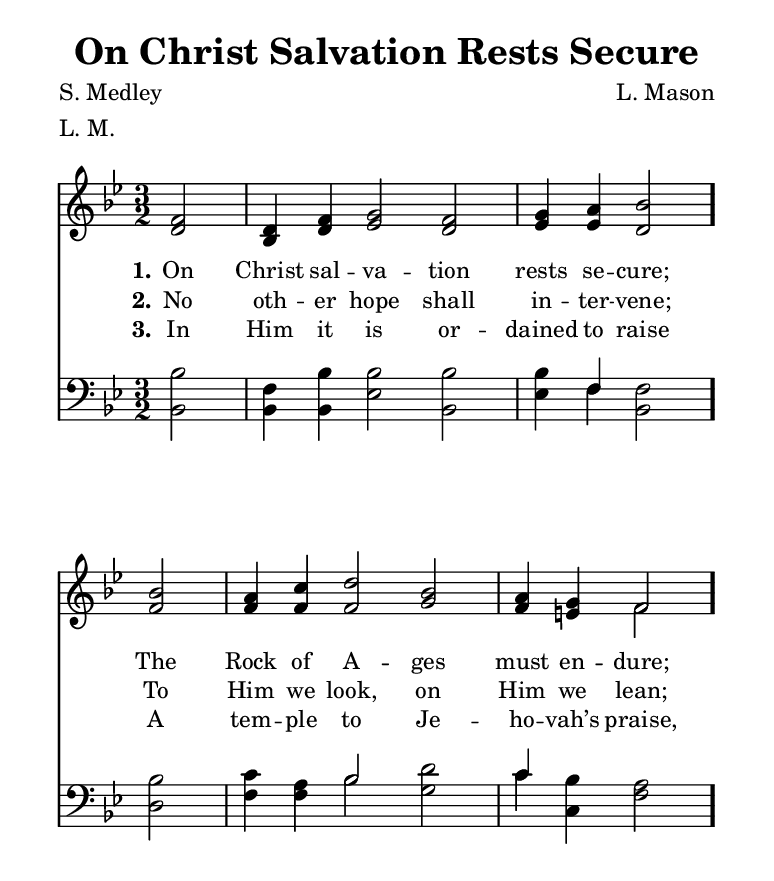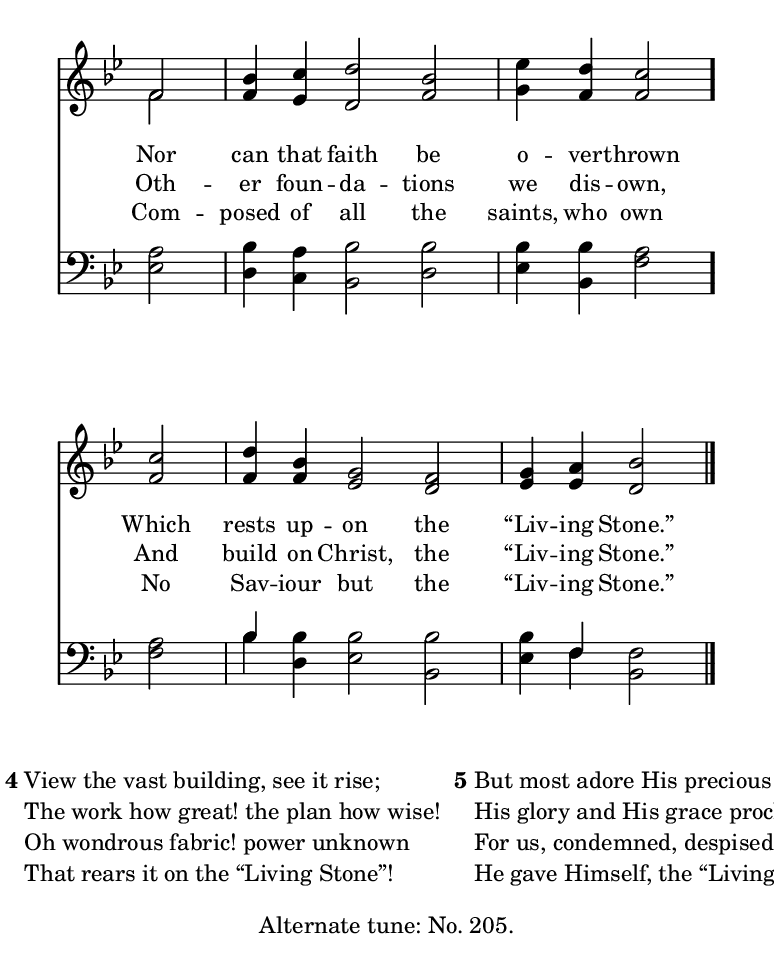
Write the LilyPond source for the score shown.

\include "common/global.ily"
\paper {
  \include "common/paper.ily"
  ragged-bottom = ##t
  ragged-last-bottom = ##t
  systems-per-page = ##f
  system-system-spacing.padding = 11
}

\header{
  %gospel
  hymnnumber = "91"
  title = "On Christ Salvation Rests Secure"
  tunename = "Hebron"
  meter = "L. M."
  poet = "S. Medley"
  composer = "L. Mason"
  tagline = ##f
}

% for fermata in MIDI
ta = { \tempo 2=60 }
tb = { \tempo 2=30 }

patternAA = { c2 | c4 c4 c2 c2 | c4 c4 c2 }

global = {
  \include "common/overrides.ily"
  \override Staff.TimeSignature.style = #'numbered
  \time 3/2
  \override Score.MetronomeMark.transparent = ##t % hide all fermata changes too
  \ta
  \key bes \major
  \partial 2
  \autoBeamOff
}

notesSoprano = {
\global
\relative c' {

  \changePitch \patternAA { f | d f g f | g a bes }
  \changePitch \patternAA { bes | a c d bes | a g f }
  \changePitch \patternAA { f | bes c d bes | ees d c }
  \changePitch \patternAA { c | d bes g f | g a bes }

  \bar "|."

}
}

notesAlto = {
\global
\relative e' {

  \changePitch \patternAA { d bes d ees d | ees ees d }
  \changePitch \patternAA { f | f f f g | f e f }
  \changePitch \patternAA { f | f ees d f | g f f }
  \changePitch \patternAA { f | f f ees d | ees ees d }

}
}

notesTenor = {
\global
\relative a {

  \changePitch \patternAA { bes | f bes bes bes | bes f f }
  \changePitch \patternAA { bes | c a bes d | c bes a }
  \changePitch \patternAA { a | bes a bes bes | bes bes a }
  \changePitch \patternAA { a | bes bes bes bes | bes f f }

}
}

notesBass = {
\global
\relative f, {

  \changePitch \patternAA { bes | bes bes ees bes | ees f bes, }
  \changePitch \patternAA { d | f f bes g | c c, f }
  \changePitch \patternAA { ees | d c bes d | ees bes f' }
  \changePitch \patternAA { f | bes d, ees bes | ees f bes, }

}
}

wordsA = \lyricmode {
\set stanza = "1."

On Christ sal -- va -- tion rests se -- cure; \bar "."
The Rock of A -- ges must en -- dure; \bar "." \eogbreak
Nor can that faith be o -- ver -- thrown \bar "."
Which rests up -- on the “Liv -- ing Stone.” \bar "." \eogbreak

}

wordsB = \lyricmode {
\set stanza = "2."

No oth -- er hope shall in -- ter -- vene;
To Him we look, on Him we lean;
Oth -- er foun -- da -- tions we dis -- own,
And build on Christ, the “Liv -- ing Stone.”

}

wordsC = \lyricmode {
\set stanza = "3."

In Him it is or -- dained to raise
A tem -- ple to Je -- ho -- vah’s praise,
Com -- posed of all the saints, who own
No Sav -- iour but the “Liv -- ing Stone.”

}

wordsD = \markuplist {

\line { View the vast building, see it rise; }
\line { The work how great! the plan how wise! }
\line { Oh wondrous fabric! power unknown }
\line { That rears it on the “Living Stone”! }

}
wordsE = \markuplist {

\line { But most adore His precious name; }
\line { His glory and His grace proclaim; }
\line { For us, condemned, despised, undone, }
\line { He gave Himself, the “Living Stone.” }

}

\score {
  \context ChoirStaff <<
    \context Staff = upper <<
      \set Staff.autoBeaming = ##f
      \set ChoirStaff.systemStartDelimiter = #'SystemStartBar
      \set ChoirStaff.printPartCombineTexts = ##f
      \partcombine #'(2 . 9) \notesSoprano \notesAlto
      \context NullVoice = sopranos { \voiceOne << \notesSoprano >> }
      \context NullVoice = altos { \voiceTwo << \notesAlto >> }
      \context Lyrics = one   \lyricsto sopranos \wordsA
      \context Lyrics = two   \lyricsto sopranos \wordsB
      \context Lyrics = three \lyricsto sopranos \wordsC
    >>
    \context Staff = men <<
      \set Staff.autoBeaming = ##f
      \clef bass
      \set ChoirStaff.printPartCombineTexts = ##f
      \partcombine #'(2 . 9) \notesTenor \notesBass
      \context NullVoice = tenors { \voiceOne << \notesTenor >> }
      \context NullVoice = basses { \voiceTwo << \notesBass >> }
    >>
  >>
  \layout {
    \include "common/layout.ily"
  }
  \midi{
    \include "common/midi.ily"
  }
}

\noPageBreak

\markup { \fill-line {
  \hspace #0.1
  \line{ \bold 4 \column { \wordsD } }
  \hspace #0.1
  \line{ \bold 5 \column { \wordsE } }
  \hspace #0.1
} }

\noPageBreak

\markup { \vspace #2 \fill-line { \raise #2 \line { Alternate tune: No. 205. } } }

\version "2.19.49"  % necessary for upgrading to future LilyPond versions.

% vi:set et ts=2 sw=2 ai nocindent syntax=lilypond:
